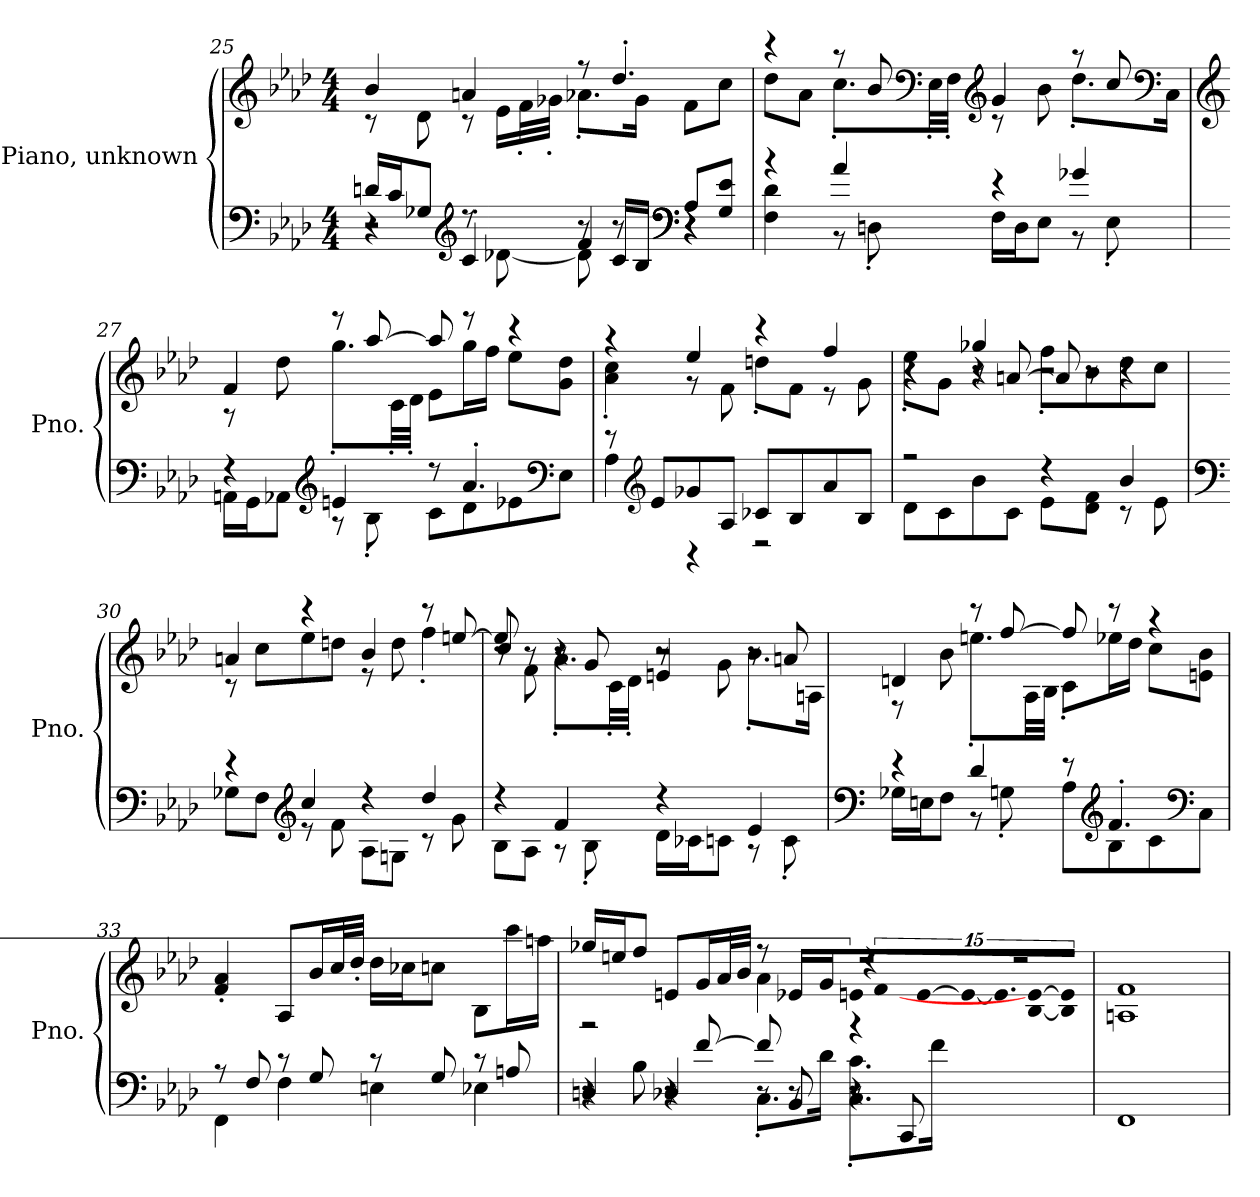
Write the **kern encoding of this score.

**kern	**kern
*part1	*part1
*staff2	*staff1
*I"Piano, unknown	*
*I'Pno.	*
*clefF4	*clefG2
*k[b-e-a-d-]	*k[b-e-a-d-]
*M4/4	*M4/4
=25	=25
*^	*^
*	*^	*	*
2r	4r	16dn/LL	4b-/	8r
.	.	16c/J	.	.
.	.	8G-X/J	.	8d-\
*clefG2	*	*	*	*
.	8r	4c'/	4an/	8r
.	[8d-X\	.	.	16e-\LL
.	.	.	.	32f'\L
.	.	.	.	32g-X'\JJJ
4f/	8d-\]	8r	8r	8.a-X'\L
.	8r	16c/LL	4.dd-'/	.
.	.	16B-/JJ	.	16g-\Jk
*clefF4	*	*	*	*
4r	4r	8A-/L	.	8f\L
.	.	8G-/ 8e-/J	.	8cc\J
*	*v	*v	*	*
!!LO:PB:g=z	!!
=26	=26	=26	=26
4r	4F\ 4d-\	4r	8dd-\L
.	.	.	8a-\J
4a-/	8r	8r	8.cc'\L
.	8Dn'\	8b-/	.
*	*	*clefF4	*
.	.	.	32E-'\LL
.	.	.	32F'\JJJ
*	*	*clefG2	*
4r	16F\LL	4g/	8r
.	16D\J	.	.
.	8E-\J	.	8b-\
4g-X/	8r	8r	8.dd-'\L
.	8E-'\	8cc/	.
*	*	*clefF4	*
.	.	.	16C\Jk
=27	=27	=27	=27
*	*	*clefG2	*
4r	16AAn\LL	4f/	8r
.	16GG\J	.	.
.	8AA-X\J	.	8dd-\
*clefG2	*	*	*
4en/	8r	8r	8.gg'\L
.	8B-'\	[8aa-/	.
.	.	.	32c'\LL
.	.	.	32d-'\JJJ
8r	8c\L	8aa-/]	8e-\L
4.a-'/	8d-\	8r	16gg\L
.	.	.	16ff\JJ
.	8e-X\	4r	8ee-\L
*clefF4	*	*	*
.	8E-\J	.	8g\ 8dd-\J
!!LO:LB:g=z	!!
=28	=28	=28	=28
8r	4A-\	4r	4a-\' 4cc\'
*clefG2	*	*	*
8e-/L	.	.	.
8g-X/	4r	4ee-/	8r
8A-/J	.	.	8f\
8c-X/L	2r	4r	8ddn'\L
8B-/	.	.	8f\J
8a-/	.	4ff/	8r
8B-/J	.	.	8g\
=29	=29	=29	=29
*	*	*	*^
2r	8d-\L	4r	8ee-'\L	4r
.	8c\	.	8g\J	.
.	8b-\	4gg-X/	4r	8r
.	8c\J	.	.	[8an/
4r	8e-\L	2r	8ff'\L	8a/]
.	8d-\ 8f\J	.	8b-\	8r
4b-/	8r	.	8dd-\	4r
.	8e-\	.	8cc\J	.
*	*	*v	*v	*v
=30	=30	=30
*clefF4	*	*
*	*	*^
4r	8G-X\L	4an/	8r
.	8F\J	.	8cc\L
*clefG2	*	*	*
4cc/	8r	4r	8ee-\
.	8f\	.	8ddn\J
4r	8A-\L	4b-/	8r
.	8Gn\J	.	8dd\
4dd-/	8r	8r	4ff'\
.	8g\	[8een/	.
!!LO:LB:g=z
=31	=31	=31	=31
*	*	*	*^
4r	8B-\L	8ee/]	8r	4cc/
.	8A-\J	8r	8f\	.
4f/	8r	4r	8.a-'\L	8r
.	8B-'\	.	.	8g/
.	.	.	32c'\LL	.
.	.	.	32d-'\JJJ	.
4r	16d-\LL	2r	8r	4en/
.	16c-X\J	.	.	.
.	8cn\J	.	8g\	.
4e-/	8r	.	8.b-'\L	8r
.	8c'\	.	.	8an/
.	.	.	16An\Jk	.
*	*	*v	*v	*v
=32	=32	=32
*clefF4	*	*
*	*	*^
4r	16G-X\LL	4dn/	8r
.	16En\J	.	.
.	8F\J	.	8b-\
4d-/	8r	8r	8.een'\L
.	8Gn'\	[8ff/	.
.	.	.	32A-\LL
.	.	.	32B-\JJJ
8r	8A-\L	8ff/]	8c'\L
*clefG2	*	*	*
4.f'/	8B-\	8r	16ee-X\L
.	.	.	16dd-\JJ
.	8c\	4r	8cc\L
*clefF4	*	*	*
.	8C\J	.	8en\ 8b-\J
*	*	*v	*v
!!LO:LB:g=z
=33	=33	=33
8r	4FF\	4f/' 4a-/'
8F/	.	.
8r	4F\	8A-/L
8G/	.	16b-/L
.	.	32cc/L
.	.	32dd-'/JJJ
8r	4En\	16dd-\LL
.	.	16cc-X\J
8G/	.	8ccn\J
8r	4E-X\	8B-\L
8An/	.	16ccc\L
.	.	16aan\JJ
=34	=34	=34
*	*^	*^
4r	8r	4Dn/	16gg-X/LL	2r
.	.	.	16een/J	.
.	8B-\	.	8ff/J	.
8r	4r	4D-X/	8en/L	.
[8f/	.	.	16g/L	.
.	.	.	32a-/L	.
.	.	.	32b-/JJJ	.
8f/]	8.C'\L	8r	8r	4a-\
8r	.	8BB-/	16e-X/LL	.
.	16d-\Jk	.	16g/	.
!	!	!	!LO:N:vis=64	!
4r	8.C\' 8.c\'L	8r	960%17en/JJkk	4r
!	!	!	!LO:N:vis=64	!
.	.	.	960%17r	.
.	.	.	1920ryy	.
!	!	!	!LO:N:vis=64	!
.	.	.	960%17f/LLLL	.
!	!	!	!LO:N:vis=64	!
.	.	.	[960%17e/	.
!	!	!	!LO:N:vis=64	!
.	.	.	960%17e/_	.
!	!	!	!LO:N:vis=64.	!
.	.	.	640%17e/_	.
.	.	.	1920ryy	.
!	!	!	!LO:N:vis=256	!
.	.	.	[1920%17B-/ 1920%17e/_JJJK	.
.	.	8CC/	8B-/] 8e/]J	.
.	16f\Jk	.	.	.
*v	*v	*v	*	*
*	*v	*v
!!LO:LB:g=z
=35	=35
1FF	1An 1f
=	=
*-	*-
